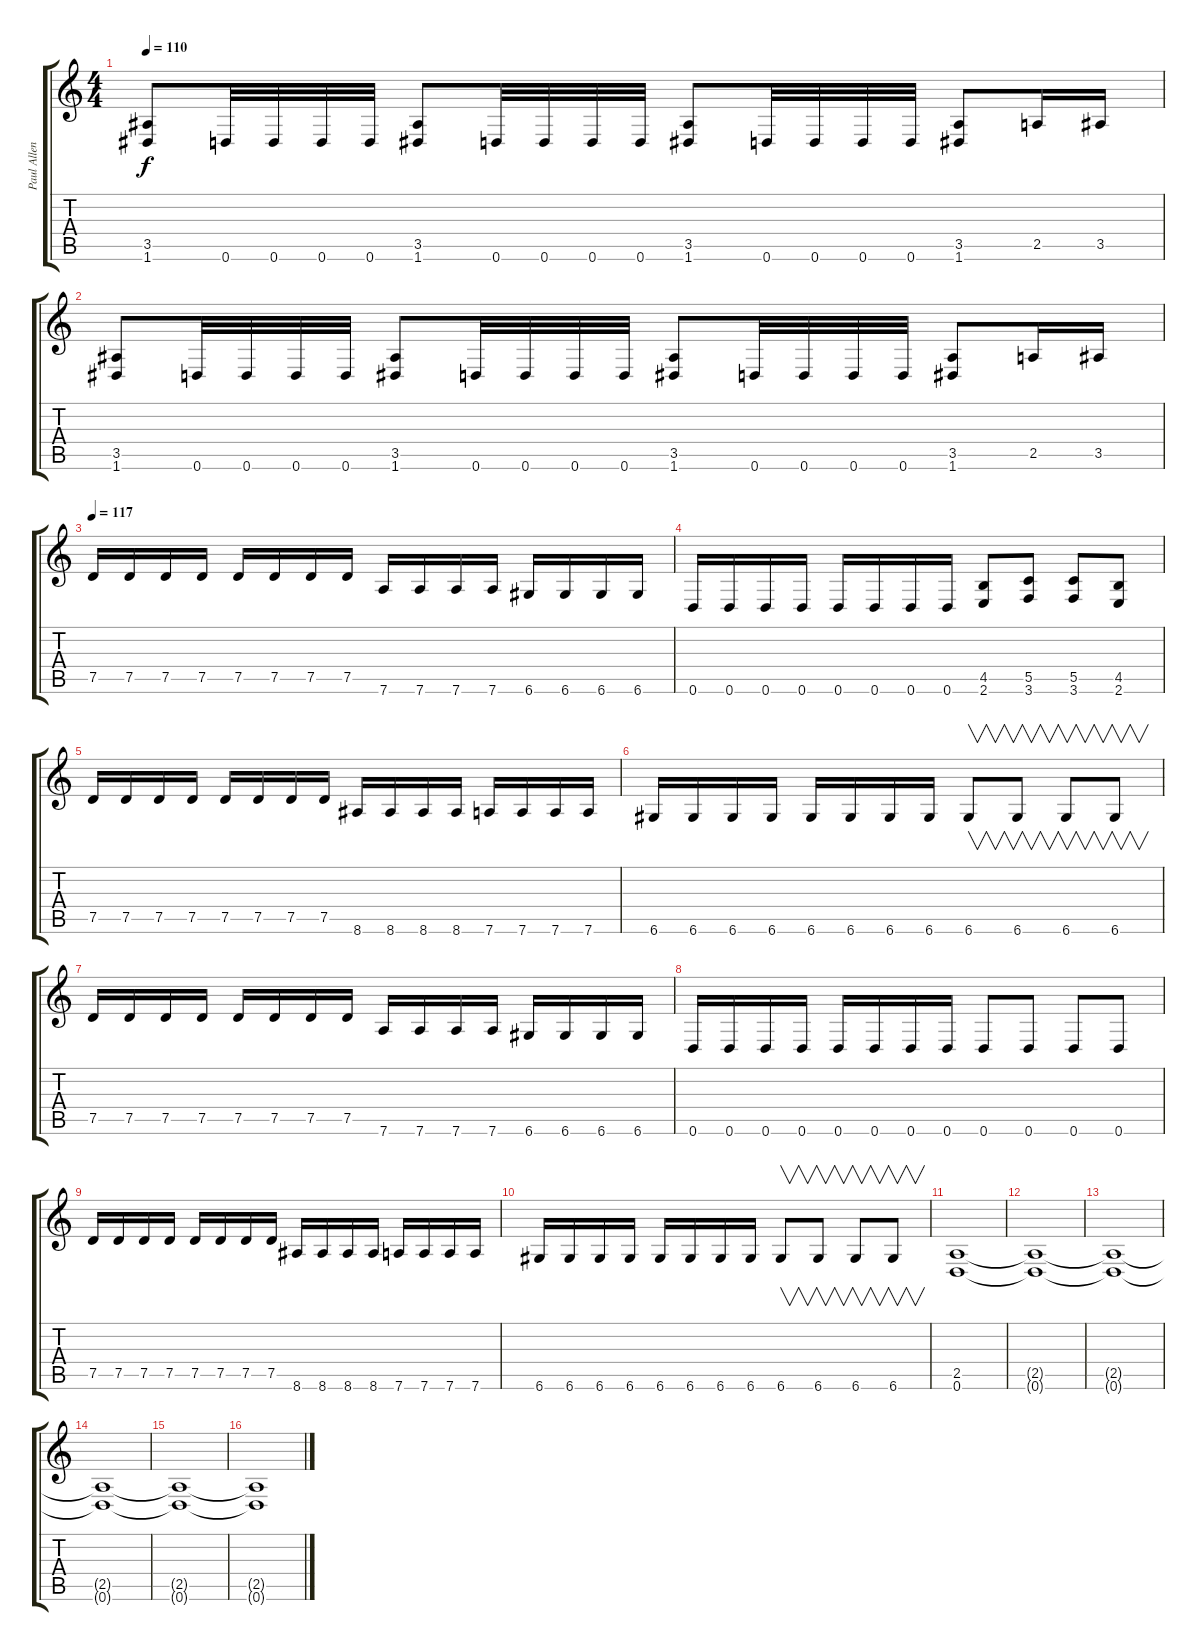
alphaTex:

\track ("Paul Allender (Guitar)" "Paul Allen") {instrument overdrivenguitar}
\staff {score tabs}
\tuning (D4 A3 F3 C3 G2 D2) {hide}
\ts (4 4)
\tempo 110
\clef g2
\ks c
(3.5 1.6).8{dy f} 0.6.32 0.6.32 0.6.32 0.6.32 (3.5 1.6).8 0.6.32 0.6.32 0.6.32 0.6.32 (3.5 1.6).8 0.6.32 0.6.32 0.6.32 0.6.32 (3.5 1.6).8 2.5.16 3.5.16 |
(3.5 1.6).8 0.6.32 0.6.32 0.6.32 0.6.32 (3.5 1.6).8 0.6.32 0.6.32 0.6.32 0.6.32 (3.5 1.6).8 0.6.32 0.6.32 0.6.32 0.6.32 (3.5 1.6).8 2.5.16 3.5.16 |
\tempo 117
7.5.16 7.5.16 7.5.16 7.5.16 7.5.16 7.5.16 7.5.16 7.5.16 7.6.16 7.6.16 7.6.16 7.6.16 6.6.16 6.6.16 6.6.16 6.6.16 |
0.6.16 0.6.16 0.6.16 0.6.16 0.6.16 0.6.16 0.6.16 0.6.16 (4.5 2.6).8 (5.5 3.6).8 (5.5 3.6).8 (4.5 2.6).8 |
7.5.16 7.5.16 7.5.16 7.5.16 7.5.16 7.5.16 7.5.16 7.5.16 8.6.16 8.6.16 8.6.16 8.6.16 7.6.16 7.6.16 7.6.16 7.6.16 |
6.6.16 6.6.16 6.6.16 6.6.16 6.6.16 6.6.16 6.6.16 6.6.16 6.6.8{v} 6.6.8{v} 6.6.8{v} 6.6.8{v} |
7.5.16 7.5.16 7.5.16 7.5.16 7.5.16 7.5.16 7.5.16 7.5.16 7.6.16 7.6.16 7.6.16 7.6.16 6.6.16 6.6.16 6.6.16 6.6.16 |
0.6.16 0.6.16 0.6.16 0.6.16 0.6.16 0.6.16 0.6.16 0.6.16 0.6.8 0.6.8 0.6.8 0.6.8 |
7.5.16 7.5.16 7.5.16 7.5.16 7.5.16 7.5.16 7.5.16 7.5.16 8.6.16 8.6.16 8.6.16 8.6.16 7.6.16 7.6.16 7.6.16 7.6.16 |
6.6.16 6.6.16 6.6.16 6.6.16 6.6.16 6.6.16 6.6.16 6.6.16 6.6.8{v} 6.6.8{v} 6.6.8{v} 6.6.8{v} |
(2.5 0.6).1 |
(2.5{t} 0.6{t}).1 |
(2.5{t} 0.6{t}).1 |
(2.5{t} 0.6{t}).1 |
(2.5{t} 0.6{t}).1 |
(2.5{t} 0.6{t}).1
